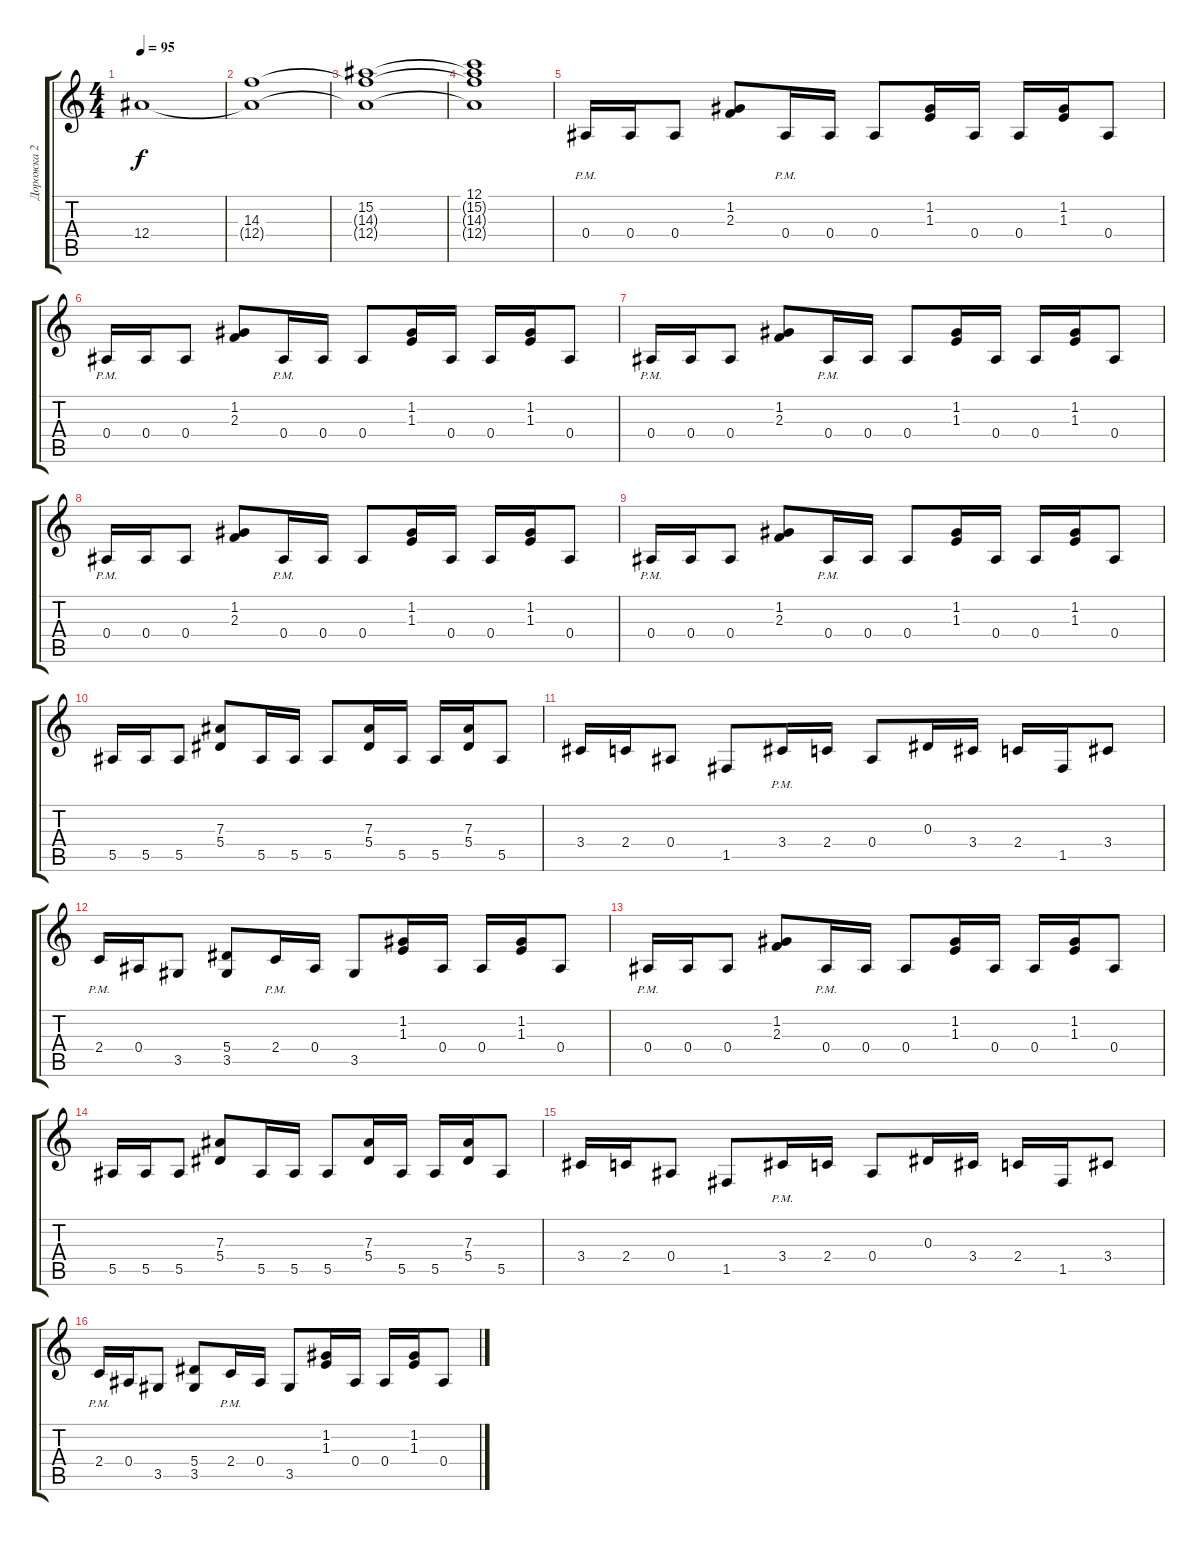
\track ("Дорожка 2" "Дорожка 2") {instrument overdrivenguitar}
\staff {score tabs}
\tuning (C4 G3 Eb3 Bb2 F2 C2) {hide}
\ts (4 4)
\tempo 95
\clef g2
\ks c
12.4.1{dy f instrument stringensemble2} |
(14.3 12.4{t}).1 |
(15.2 14.3{t} 12.4{t}).1 |
(12.1 15.2{t} 14.3{t} 12.4{t}).1 |
0.4{pm}.16{volume 9 instrument overdrivenguitar} 0.4.16 0.4.8 (1.2 2.3).8 0.4{pm}.16 0.4.16 0.4.8 (1.2 1.3).16 0.4.16 0.4.16 (1.2 1.3).16 0.4.8 |
0.4{pm}.16 0.4.16 0.4.8 (1.2 2.3).8 0.4{pm}.16 0.4.16 0.4.8 (1.2 1.3).16 0.4.16 0.4.16 (1.2 1.3).16 0.4.8 |
0.4{pm}.16 0.4.16 0.4.8 (1.2 2.3).8 0.4{pm}.16 0.4.16 0.4.8 (1.2 1.3).16 0.4.16 0.4.16 (1.2 1.3).16 0.4.8 |
0.4{pm}.16 0.4.16 0.4.8 (1.2 2.3).8 0.4{pm}.16 0.4.16 0.4.8 (1.2 1.3).16 0.4.16 0.4.16 (1.2 1.3).16 0.4.8 |
0.4{pm}.16 0.4.16 0.4.8 (1.2 2.3).8 0.4{pm}.16 0.4.16 0.4.8 (1.2 1.3).16 0.4.16 0.4.16 (1.2 1.3).16 0.4.8 |
5.5.16 5.5.16 5.5.8 (7.3 5.4).8 5.5.16 5.5.16 5.5.8 (7.3 5.4).16 5.5.16 5.5.16 (7.3 5.4).16 5.5.8 |
3.4.16 2.4.16 0.4.8 1.5.8 3.4{pm}.16 2.4.16 0.4.8 0.3.16 3.4.16 2.4.16 1.5.16 3.4.8 |
2.4{pm}.16 0.4.16 3.5.8 (5.4 3.5).8 2.4{pm}.16 0.4.16 3.5.8 (1.2 1.3).16 0.4.16 0.4.16 (1.2 1.3).16 0.4.8 |
0.4{pm}.16 0.4.16 0.4.8 (1.2 2.3).8 0.4{pm}.16 0.4.16 0.4.8 (1.2 1.3).16 0.4.16 0.4.16 (1.2 1.3).16 0.4.8 |
5.5.16 5.5.16 5.5.8 (7.3 5.4).8 5.5.16 5.5.16 5.5.8 (7.3 5.4).16 5.5.16 5.5.16 (7.3 5.4).16 5.5.8 |
3.4.16 2.4.16 0.4.8 1.5.8 3.4{pm}.16 2.4.16 0.4.8 0.3.16 3.4.16 2.4.16 1.5.16 3.4.8 |
2.4{pm}.16 0.4.16 3.5.8 (5.4 3.5).8 2.4{pm}.16 0.4.16 3.5.8 (1.2 1.3).16 0.4.16 0.4.16 (1.2 1.3).16 0.4.8
